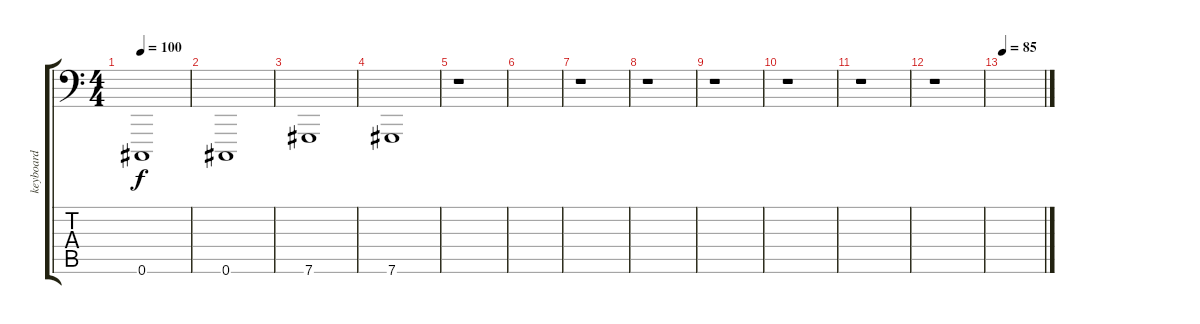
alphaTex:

\track ("keyboard" "keyboard") {instrument brightacousticpiano}
\staff {score tabs}
\tuning (Db3 Ab2 E2 B1 Gb1 Db1) {hide}
\ts (4 4)
\tempo 100
\clef f4
\ks c
0.6.1{dy f instrument brightacousticpiano} |
0.6.1 |
7.6.1 |
7.6.1 |
r.1 |
|
r.1 |
r.1 |
r.1 |
r.1 |
r.1 |
r.1 |
\tempo 85
